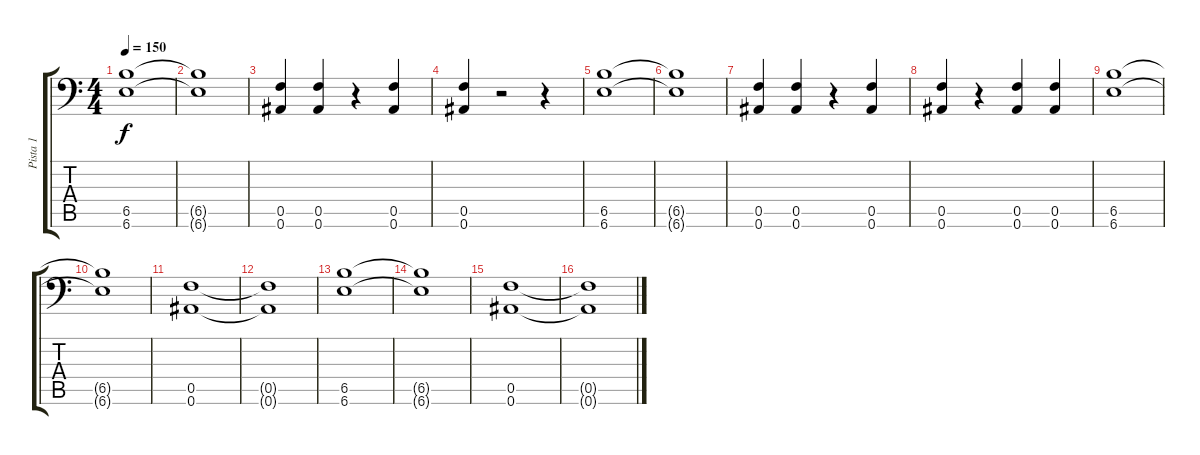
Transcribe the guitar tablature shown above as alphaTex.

\track ("Pista 1" "Pista 1") {mute instrument distortionguitar}
\staff {score tabs}
\tuning (C4 G3 Eb3 Bb2 F2 Bb1) {hide}
\ts (4 4)
\tempo 150
\clef f4
\ks c
(6.5 6.6).1{dy f} |
(6.5{t} 6.6{t}).1 |
(0.5 0.6).4 (0.5 0.6).4 r.4 (0.5 0.6).4 |
(0.5 0.6).4 r.2 r.4 |
(6.5 6.6).1 |
(6.5{t} 6.6{t}).1 |
(0.5 0.6).4 (0.5 0.6).4 r.4 (0.5 0.6).4 |
(0.5 0.6).4 r.4 (0.5 0.6).4 (0.5 0.6).4 |
(6.5 6.6).1 |
(6.5{t} 6.6{t}).1 |
(0.5 0.6).1 |
(0.5{t} 0.6{t}).1 |
(6.5 6.6).1 |
(6.5{t} 6.6{t}).1 |
(0.5 0.6).1 |
(0.5{t} 0.6{t}).1
